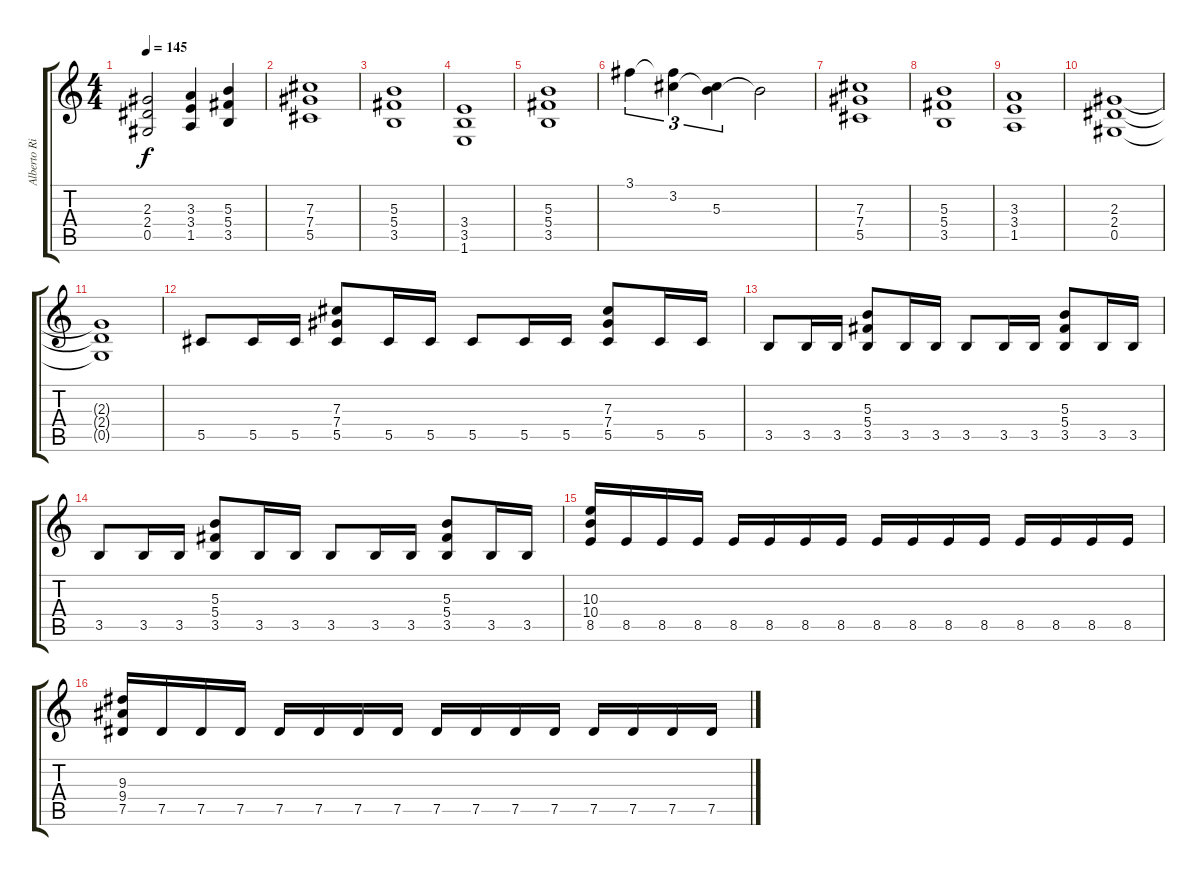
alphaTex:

\track ("Alberto Rionda" "Alberto Ri") {instrument distortionguitar}
\staff {score tabs}
\tuning (Eb4 Bb3 Gb3 Db3 Ab2 Eb2) {hide}
\ts (4 4)
\tempo 145
\clef g2
\ks c
(2.3{t} 2.4{t} 0.5{t}).2{dy f} (3.3 3.4 1.5).4 (5.3 5.4 3.5).4 |
(7.3 7.4 5.5).1 |
(5.3 5.4 3.5).1 |
(3.4 3.5 1.6).1 |
(5.3 5.4 3.5).1 |
3.1.4{tu (3 2)} (3.1{t} 3.2).4{tu (3 2)} (3.2{t} 5.3).4{tu (3 2)} 5.3{t}.2 |
(7.3 7.4 5.5).1 |
(5.3 5.4 3.5).1 |
(3.3 3.4 1.5).1 |
(2.3 2.4 0.5).1 |
(2.3{t} 2.4{t} 0.5{t}).1 |
5.5.8 5.5.16 5.5.16 (7.3 7.4 5.5).8 5.5.16 5.5.16 5.5.8 5.5.16 5.5.16 (7.3 7.4 5.5).8 5.5.16 5.5.16 |
3.5.8 3.5.16 3.5.16 (5.3 5.4 3.5).8 3.5.16 3.5.16 3.5.8 3.5.16 3.5.16 (5.3 5.4 3.5).8 3.5.16 3.5.16 |
3.5.8 3.5.16 3.5.16 (5.3 5.4 3.5).8 3.5.16 3.5.16 3.5.8 3.5.16 3.5.16 (5.3 5.4 3.5).8 3.5.16 3.5.16 |
(10.3 10.4 8.5).16 8.5.16 8.5.16 8.5.16 8.5.16 8.5.16 8.5.16 8.5.16 8.5.16 8.5.16 8.5.16 8.5.16 8.5.16 8.5.16 8.5.16 8.5.16 |
(9.3 9.4 7.5).16 7.5.16 7.5.16 7.5.16 7.5.16 7.5.16 7.5.16 7.5.16 7.5.16 7.5.16 7.5.16 7.5.16 7.5.16 7.5.16 7.5.16 7.5.16
